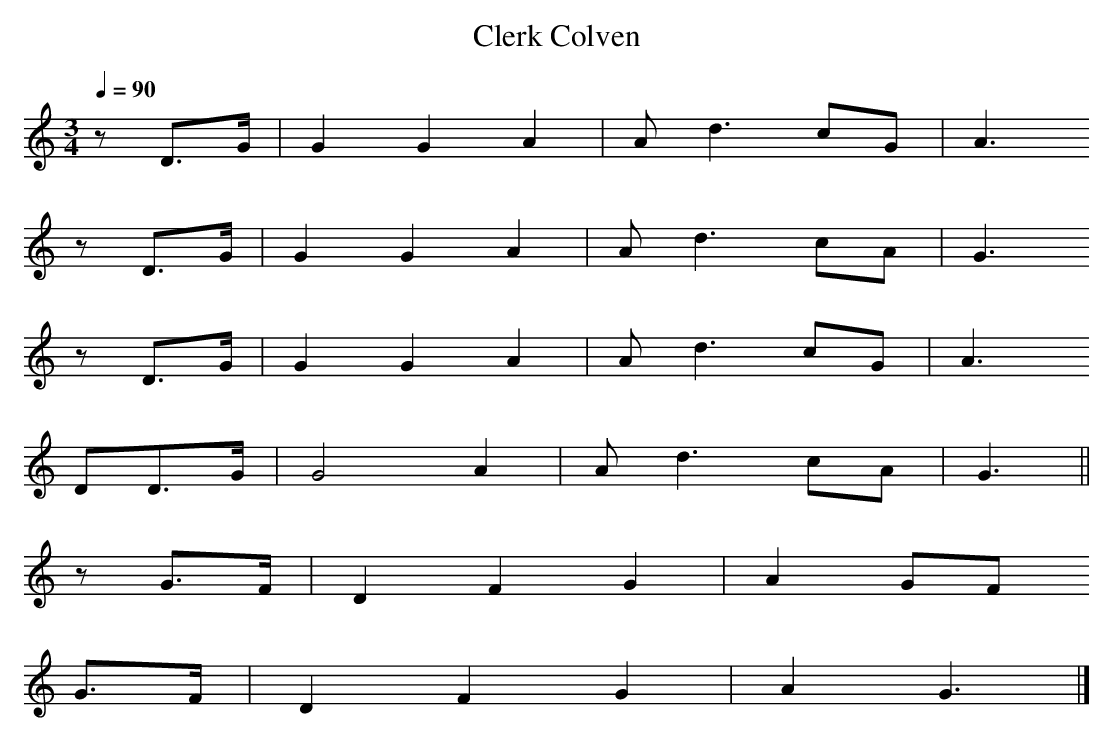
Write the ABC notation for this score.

X:1
T:Clerk Colven
M:3/4
L:1/8
Q:1/4=90
K:GMix
zD>G|G2 G2 A2|Ad3 cG|A3
zD>G|G2 G2 A2|Ad3 cA|G3
zD>G|G2 G2 A2|Ad3 cG|A3
DD>G|G4    A2|Ad3 cA|G3||
zG>F|D2 F2 G2|A2 GF
 G>F|D2 F2 G2|A2 G3|]

This is probably the best-known tetratonic tune.  This version is Irish
but it's found all over the British Isles.
